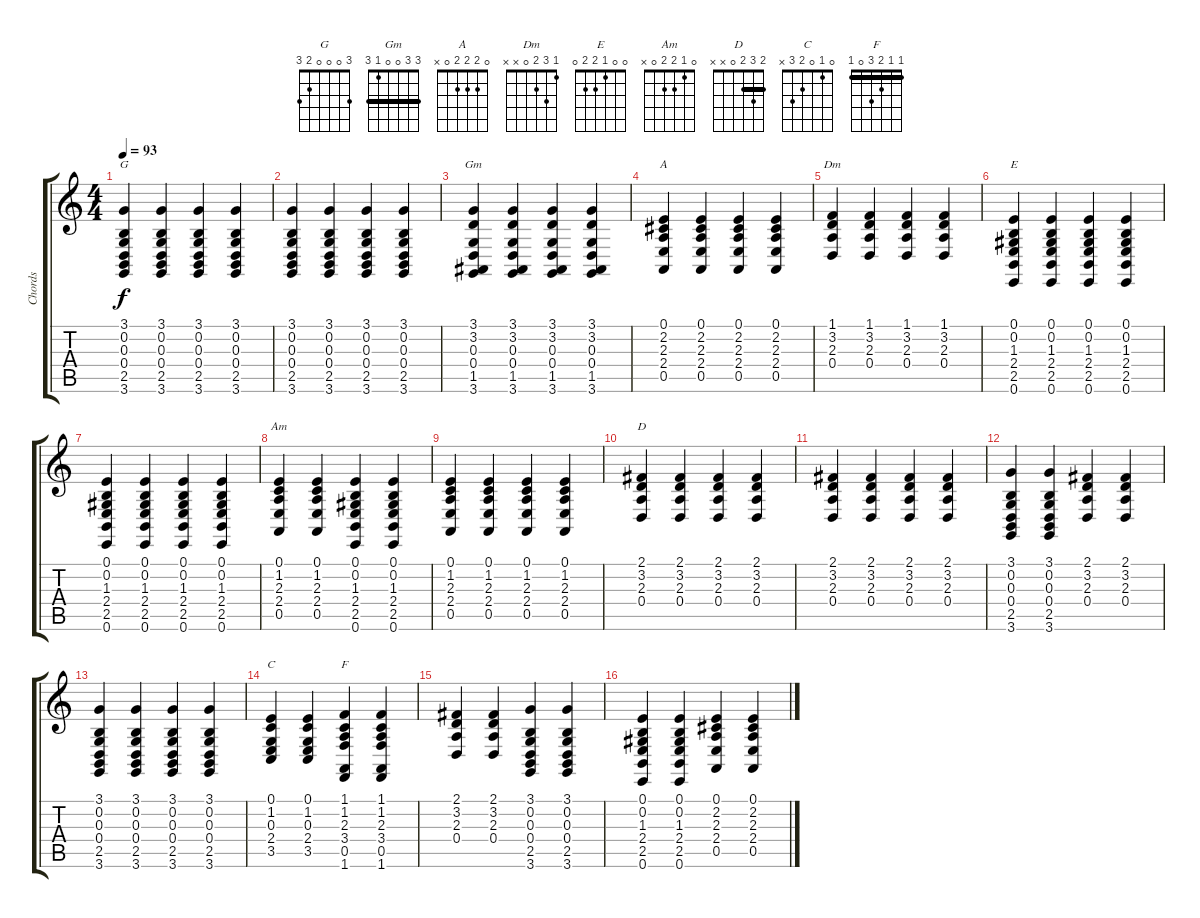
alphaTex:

\track ("Chords" "Chords") {instrument acousticgrandpiano}
\staff {score tabs}
\tuning (E4 B3 G3 D3 A2 E2) {hide}
\chord ("G" 3 0 0 0 2 3)
\chord ("Gm" 3 3 0 0 1 3) {barre 3}
\chord ("A" 0 2 2 2 0 x)
\chord ("Dm" 1 3 2 0 x x)
\chord ("E" 0 0 1 2 2 0)
\chord ("Am" 0 1 2 2 0 x)
\chord ("D" 2 3 2 0 x x) {barre 2}
\chord ("C" 0 1 0 2 3 x)
\chord ("F" 1 1 2 3 0 1) {barre 1}
\ts (4 4)
\tempo 93
\clef g2
\ks c
(3.1 0.2 0.3 0.4 2.5 3.6).4{ch "G" dy f} (3.1 0.2 0.3 0.4 2.5 3.6).4 (3.1 0.2 0.3 0.4 2.5 3.6).4 (3.1 0.2 0.3 0.4 2.5 3.6).4 |
(3.1 0.2 0.3 0.4 2.5 3.6).4 (3.1 0.2 0.3 0.4 2.5 3.6).4 (3.1 0.2 0.3 0.4 2.5 3.6).4 (3.1 0.2 0.3 0.4 2.5 3.6).4 |
(3.1 3.2 0.3 0.4 1.5 3.6).4{ch "Gm"} (3.1 3.2 0.3 0.4 1.5 3.6).4 (3.1 3.2 0.3 0.4 1.5 3.6).4 (3.1 3.2 0.3 0.4 1.5 3.6).4 |
(0.1 2.2 2.3 2.4 0.5).4{ch "A"} (0.1 2.2 2.3 2.4 0.5).4 (0.1 2.2 2.3 2.4 0.5).4 (0.1 2.2 2.3 2.4 0.5).4 |
(1.1 3.2 2.3 0.4).4{ch "Dm"} (1.1 3.2 2.3 0.4).4 (1.1 3.2 2.3 0.4).4 (1.1 3.2 2.3 0.4).4 |
(0.1 0.2 1.3 2.4 2.5 0.6).4{ch "E"} (0.1 0.2 1.3 2.4 2.5 0.6).4 (0.1 0.2 1.3 2.4 2.5 0.6).4 (0.1 0.2 1.3 2.4 2.5 0.6).4 |
(0.1 0.2 1.3 2.4 2.5 0.6).4 (0.1 0.2 1.3 2.4 2.5 0.6).4 (0.1 0.2 1.3 2.4 2.5 0.6).4 (0.1 0.2 1.3 2.4 2.5 0.6).4 |
(0.1 1.2 2.3 2.4 0.5).4{ch "Am"} (0.1 1.2 2.3 2.4 0.5).4 (0.1 0.2 1.3 2.4 2.5 0.6).4 (0.1 0.2 1.3 2.4 2.5 0.6).4 |
(0.1 1.2 2.3 2.4 0.5).4 (0.1 1.2 2.3 2.4 0.5).4 (0.1 1.2 2.3 2.4 0.5).4 (0.1 1.2 2.3 2.4 0.5).4 |
(2.1 3.2 2.3 0.4).4{ch "D"} (2.1 3.2 2.3 0.4).4 (2.1 3.2 2.3 0.4).4 (2.1 3.2 2.3 0.4).4 |
(2.1 3.2 2.3 0.4).4 (2.1 3.2 2.3 0.4).4 (2.1 3.2 2.3 0.4).4 (2.1 3.2 2.3 0.4).4 |
(3.1 0.2 0.3 0.4 2.5 3.6).4 (3.1 0.2 0.3 0.4 2.5 3.6).4 (2.1 3.2 2.3 0.4).4 (2.1 3.2 2.3 0.4).4 |
(3.1 0.2 0.3 0.4 2.5 3.6).4 (3.1 0.2 0.3 0.4 2.5 3.6).4 (3.1 0.2 0.3 0.4 2.5 3.6).4 (3.1 0.2 0.3 0.4 2.5 3.6).4 |
(0.1 1.2 0.3 2.4 3.5).4{ch "C"} (0.1 1.2 0.3 2.4 3.5).4 (1.1 1.2 2.3 3.4 0.5 1.6).4{ch "F"} (1.1 1.2 2.3 3.4 0.5 1.6).4 |
(2.1 3.2 2.3 0.4).4 (2.1 3.2 2.3 0.4).4 (3.1 0.2 0.3 0.4 2.5 3.6).4 (3.1 0.2 0.3 0.4 2.5 3.6).4 |
(0.1 0.2 1.3 2.4 2.5 0.6).4 (0.1 0.2 1.3 2.4 2.5 0.6).4 (0.1 2.2 2.3 2.4 0.5).4 (0.1 2.2 2.3 2.4 0.5).4
